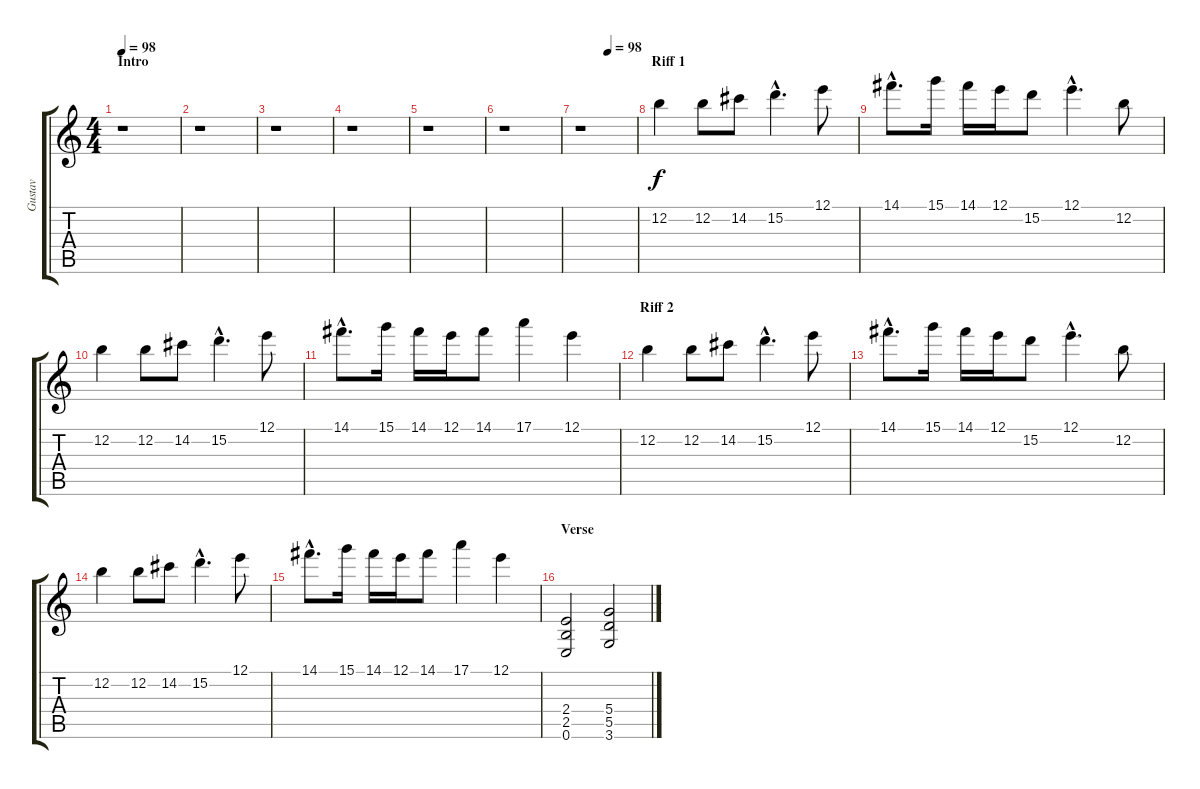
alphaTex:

\track ("Gustav" "Gustav") {instrument overdrivenguitar}
\staff {score tabs}
\tuning (E4 B3 G3 D3 A2 E2) {hide}
\ts (4 4)
\section ("" "Intro")
\tempo 98
\tempo 60
\tempo 98
\clef g2
\ks c
r.1{dy f instrument overdrivenguitar} |
r.1 |
r.1 |
r.1 |
r.1 |
r.1 |
\tempo (98 0.5)
r.1 |
\section ("" "Riff 1")
12.2.4 12.2.8 14.2.8 15.2{hac}.4{d} 12.1.8 |
14.1{hac}.8{d} 15.1.16 14.1.16 12.1.16 15.2.8 12.1{hac}.4{d} 12.2.8 |
12.2.4 12.2.8 14.2.8 15.2{hac}.4{d} 12.1.8 |
14.1{hac}.8{d} 15.1.16 14.1.16 12.1.16 14.1.8 17.1.4 12.1.4 |
\section ("" "Riff 2")
12.2.4 12.2.8 14.2.8 15.2{hac}.4{d} 12.1.8 |
14.1{hac}.8{d} 15.1.16 14.1.16 12.1.16 15.2.8 12.1{hac}.4{d} 12.2.8 |
12.2.4 12.2.8 14.2.8 15.2{hac}.4{d} 12.1.8 |
14.1{hac}.8{d} 15.1.16 14.1.16 12.1.16 14.1.8 17.1.4 12.1.4 |
\section ("" "Verse")
(2.4 2.5 0.6).2 (5.4 5.5 3.6).2
